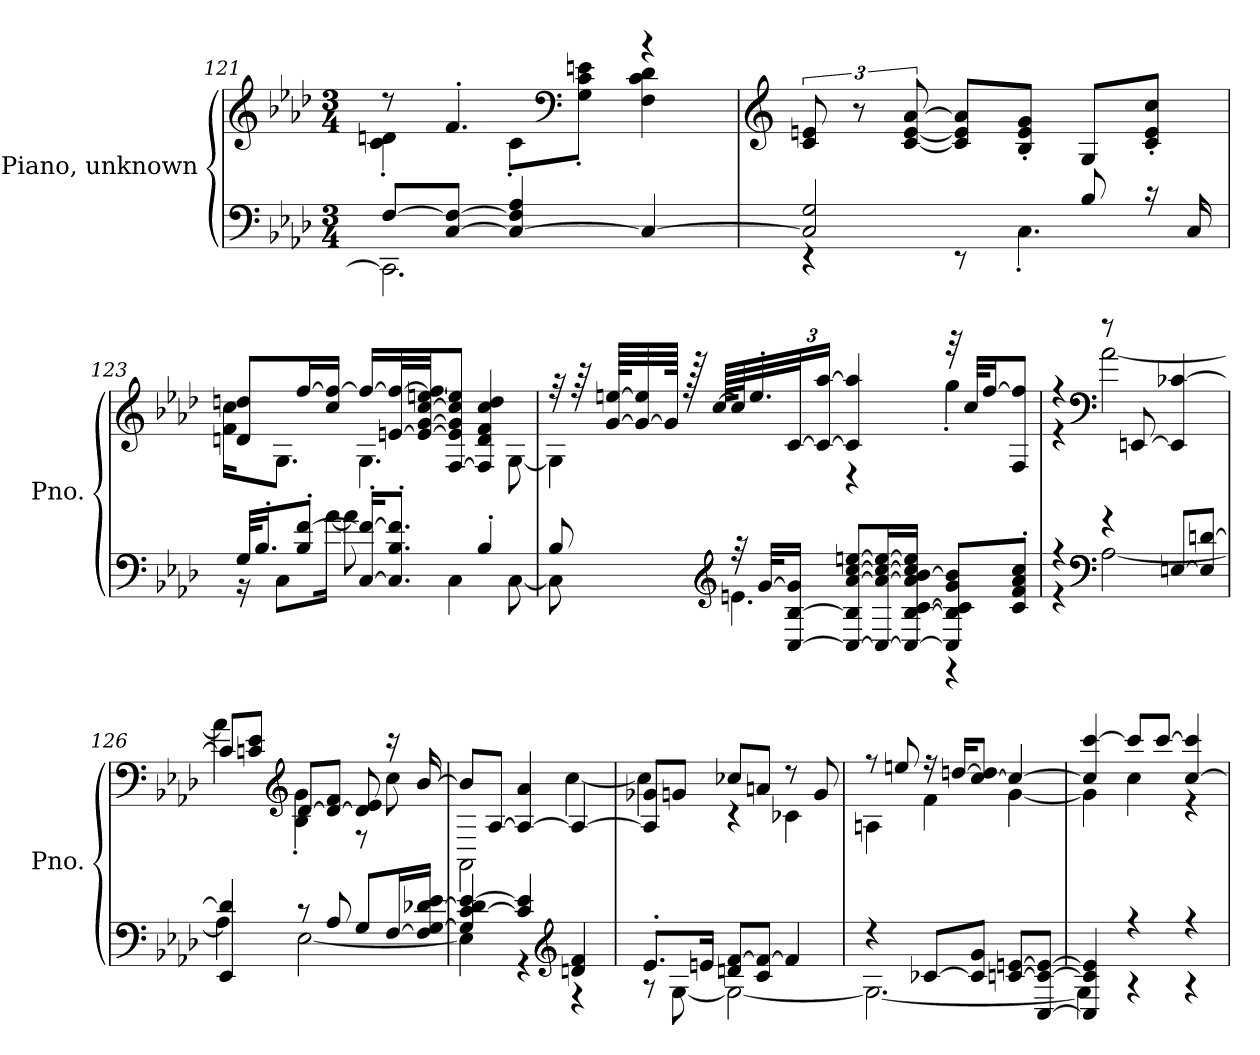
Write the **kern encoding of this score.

**kern	**kern
*part1	*part1
*staff2	*staff1
*I"Piano, unknown	*
*I'Pno.	*
!!LO:LB:g=z
*clefF4	*clefG2
*k[b-e-a-d-]	*k[b-e-a-d-]
*M3/4	*M3/4
=121	=121
*^	*^
[8F/L	2.CC\]	8r	4c\' 4dn\'
[8C/ 8F/_J	.	4.f'/	.
4C/_ 4F/] 4A-/	.	.	8c'\L
*	*	*clefF4	*
.	.	.	8G\' 8c\' 8en\'J
4C/_	.	4r	4F\ 4c\ 4d\
*	*	*v	*v
=122	=122	=122
*	*	*clefG2
2C/] 2G/	4r	12c/ 12en/
.	.	12r
.	.	[12c/ [12e/ [12a-/
.	8r	8c/] 8e/] 8a-/]L
.	4.C'\	8B-/' 8e/' 8g/'J
8B-/	.	8G/L
16r	.	8c/' 8e/' 8cc/'J
16C/	.	.
!!LO:PB:g=z
=123	=123	=123
*	*	*^
32G/KLL	16r	8dn/ 8ddn/L	16f\ 16cc\KL
16.B-'/J	.	.	.
.	8C\L	.	8.G\J
8B-/' [8f/'J	.	[16ff/L	.
.	[16a-\Jk	16cc/ 16ff/_JJ	.
[16C/' 16f/_'KL	8a-\]	16ff/LL_	4.G\
8.C/]' 8.B-/' 8.f/]'J	.	[32en/ 32ff/_L	.
.	.	32e/_ [32g/ [32cc/ [32een/ 32ff/]JJ	.
.	4C\	[8F/ 8e/] 8g/] 8cc/] 8ee/]J	.
4B-'/	.	4F/] 4d/ 4f/ 4cc/ 4dd/	.
.	[8C\	.	[8G\
!!LO:LB:g=z	!!
=124	=124	=124	=124
8B-/	8C\]	32r	4G\]
.	.	64r	.
.	.	[64g/ [64een/KLLL	.
.	.	32g/_ 32ee/]	.
.	.	64g/JJJk]	.
.	.	128r	.
.	.	[128cc/KLLLL	.
*clefG2	*	*	*
32r	4.en\	64cc/J]	.
.	.	32.ee'/	.
[32g/KLL	.	.	.
*	*	*Xbrackettup	*
[16C/ [16B-/ 16g/]JJ	.	[48c/J	.
.	.	24c/_ [24aa-/JJ	.
8C/_ 8B-/] [8a-/ [8cc/ [8een/L	.	4c/] 4aa-/]	4r
16C/_ 16a-/_ 16cc/_ 16ee/_L	.	.	.
16C/_ [16B-/ [16c/ 16a-/] [16b-/ 16cc/] 16ee/]JJ	.	.	.
8C/] 8B-/] 8c/] 8g/ 8b-/]L	4r	32r	4gg'\
.	.	32cc/KLL	.
.	.	[16ff/J	.
8c/' 8f/' 8a-/' 8cc/'J	.	8F/ 8ff/]J	.
=125	=125	=125	=125
4r	4r	4r	4r
*clefF4	*	*clefF4	*
4r	[2A-\	8r	[2a-\
.	.	[8EEn/	.
[8En/L	.	4EE/] [4c-X/	.
8E/] [8dn/J	.	.	.
!!LO:LB:g=z	!!
=126	=126	=126	=126
4EE-/ 4d/]	4A-\]	8c-/L]	4a-\]
.	.	8cn/ 8e-/J	.
*	*	*clefG2	*
8r	[2E-\	[8d-/L	4B-\' 4g\'
8A-/	.	8d-/_ 8f/J	.
8G/L	.	8d-/] 8e-/	8r
[16F/L	.	16r	8cc\
16F/] [16G/ [16d-X/ 16e-/JJ	.	[16b-/	.
=127	=127	=127	=127
4G/] [4c/ 4d-/] [4e-/	4E-\]	8b-/L]	2AA-\
.	.	[8A-/J	.
4c/] 4e-/]	4r	4A-/_ 4a-/	.
*clefG2	*	*	*
4dn/ 4f/	4r	4A-/_	[4cc\
=128	=128	=128	=128
8.e-'/L	8r	8A-/] 8g-X/L	4cc\]
.	[8G\	8gn/J	.
16en/Jk	.	.	.
8dn/ [8f/L	2G\_	8cc-X/L	4r
8c/ 8f/_J	.	8an/J	.
4f/]	.	8r	4c-X\
.	.	8g/	.
!!LO:LB:g=z	!!
=129	=129	=129	=129
4r	2.G\_	8r	4An\
.	.	8een/	.
[8c-X/L	.	16r	4f\
.	.	[16ddn/KL	.
8c-/] 8g/J	.	[8cc/ 8dd/]J	.
[8cn/ [8en/L	.	4cc/_	[4g\
[8C/ 8c/_ 8e/_J	.	.	.
=130	=130	=130	=130
4C/] 4c/] 4e/]	4G\]	4cc/] [4ccc/	4g\]
4r	4r	8ccc/L]	4cc\
.	.	[8ccc/J	.
4r	4r	[4cc/ 4ccc/]	4r
*v	*v	*	*
*	*v	*v
=	=
*-	*-
